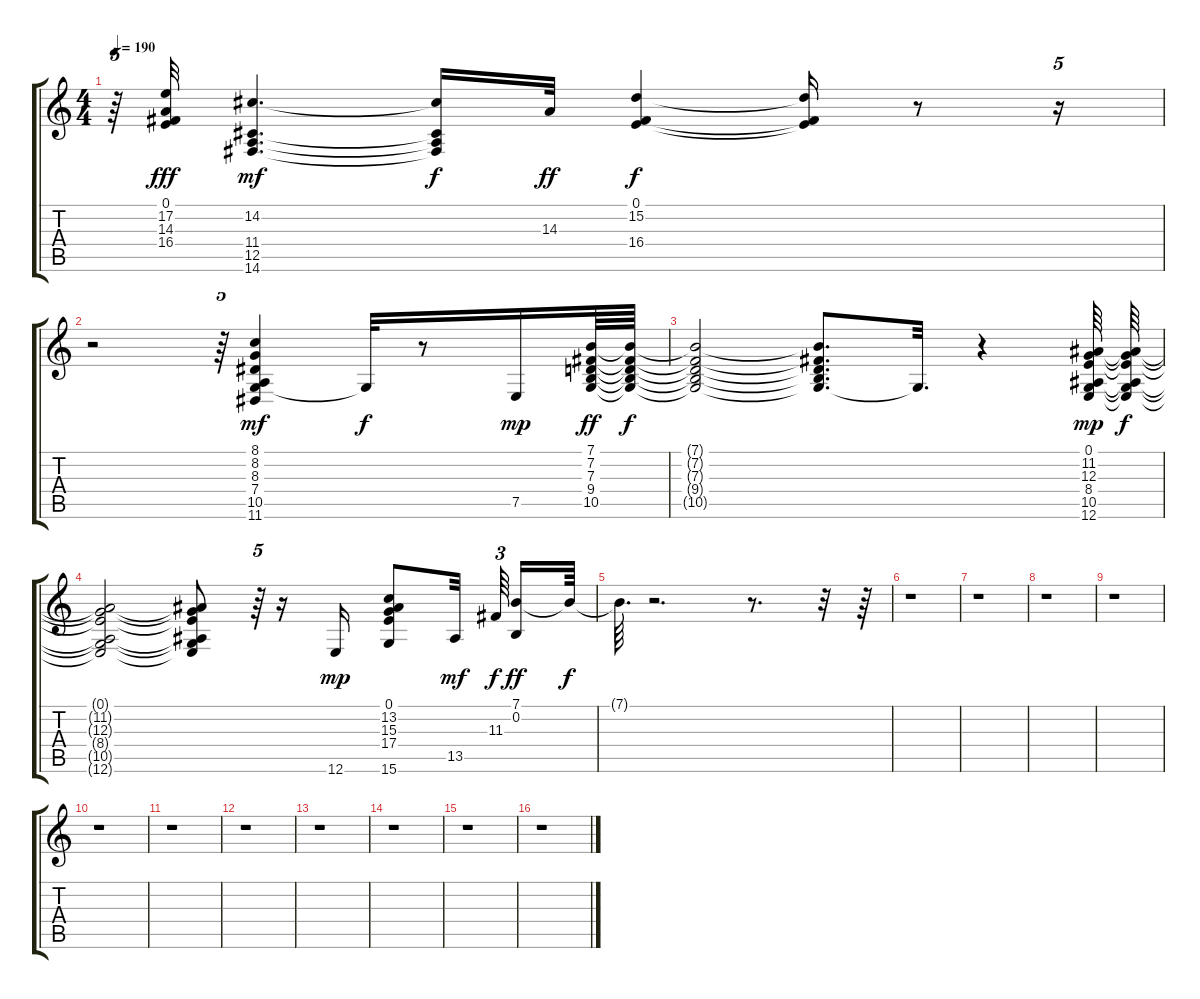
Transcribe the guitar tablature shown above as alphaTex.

\track "" {instrument acousticgrandpiano}
\staff {score tabs}
\tuning (E4 B3 G3 D3 A2 E2) {hide}
\ts (4 4)
\tempo 190
\clef g2
\ks c
r.64{tu (5 4) dy f} (0.1 17.2 14.3 16.4).32{dy fff} (14.2 11.4 12.5 14.6).4{d dy mf} (14.2{t} 11.4{t} 12.5{t} 14.6{t}).16{dy f} 14.3.32{dy ff} (0.1 15.2 16.4).4{dy f} (0.1{t} 15.2{t} 16.4{t}).16 r.8 r.16{tu (5 4)} |
r.2 r.64{tu (5 4)} (8.1 8.2 8.3 7.4 10.5 11.6).4{dy mf} 10.5{t}.32{dy f} r.8 7.5.16{dy mp} (7.1 7.2 7.3 9.4 10.5).64{dy ff} (7.1{t} 7.2{t} 7.3{t} 9.4{t} 10.5{t}).64{dy f} |
(7.1{t} 7.2{t} 7.3{t} 9.4{t} 10.5{t}).2 (7.1{t} 7.2{t} 7.3{t} 9.4{t} 10.5{t}).8{d} 10.5{t}.32{d} r.4 (0.1 11.2 12.3 8.4 10.5 12.6).64{dy mp} (0.1{t} 11.2{t} 12.3{t} 8.4{t} 10.5{t} 12.6{t}).64{dy f} |
(0.1{t} 11.2{t} 12.3{t} 8.4{t} 10.5{t} 12.6{t}).2 (0.1{t} 11.2{t} 12.3{t} 8.4{t} 10.5{t} 12.6{t}).8 r.64{tu (5 4)} r.16 12.6.16{dy mp} (0.1 13.2 15.3 17.4 15.6).8 13.5.32{dy mf} 11.3.64{tu (3 2) dy f} (7.1 0.2).16{dy ff} 7.1{t}.64{dy f} |
7.1{t}.64{d} r.2{d} r.8{d} r.32 r.64 |
r.1 |
r.1 |
r.1 |
r.1 |
r.1 |
r.1 |
r.1 |
r.1 |
r.1 |
r.1 |
r.1
